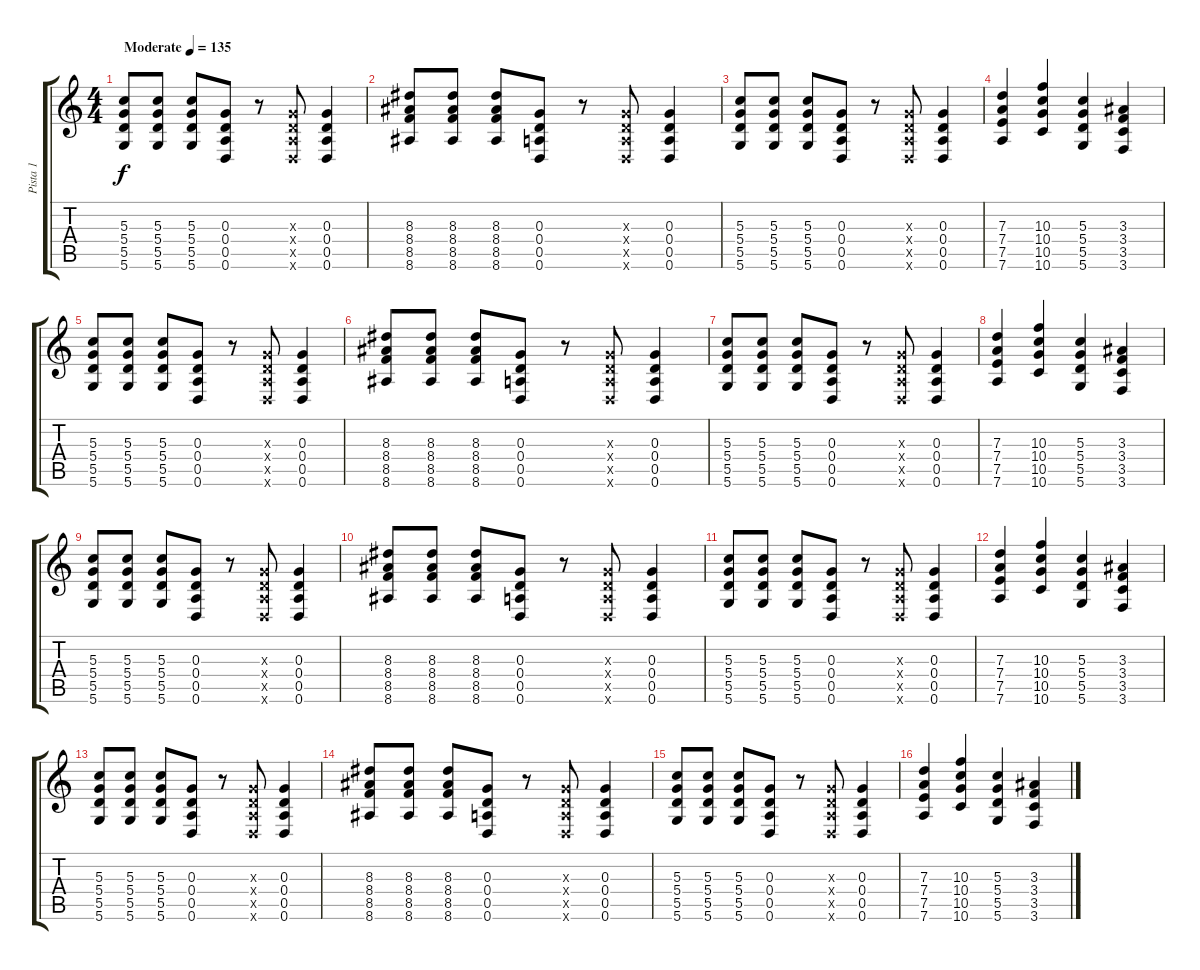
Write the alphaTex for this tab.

\track ("Pista 1" "Pista 1") {instrument overdrivenguitar}
\staff {score tabs}
\tuning (E4 B3 G3 D3 A2 D2) {hide}
\ts (4 4)
\tempo (135 "Moderate")
\clef g2
\ks c
(5.3 5.4 5.5 5.6).8{dy f instrument overdrivenguitar} (5.3 5.4 5.5 5.6).8 (5.3 5.4 5.5 5.6).8 (0.3 0.4 0.5 0.6).8 r.8 (0.3{x} 0.4{x} 0.5{x} 0.6{x}).8 (0.3 0.4 0.5 0.6).4 |
(8.3 8.4 8.5 8.6).8 (8.3 8.4 8.5 8.6).8 (8.3 8.4 8.5 8.6).8 (0.3 0.4 0.5 0.6).8 r.8 (0.3{x} 0.4{x} 0.5{x} 0.6{x}).8 (0.3 0.4 0.5 0.6).4 |
(5.3 5.4 5.5 5.6).8 (5.3 5.4 5.5 5.6).8 (5.3 5.4 5.5 5.6).8 (0.3 0.4 0.5 0.6).8 r.8 (0.3{x} 0.4{x} 0.5{x} 0.6{x}).8 (0.3 0.4 0.5 0.6).4 |
(7.3 7.4 7.5 7.6).4 (10.3 10.4 10.5 10.6).4 (5.3 5.4 5.5 5.6).4 (3.3 3.4 3.5 3.6).4 |
(5.3 5.4 5.5 5.6).8 (5.3 5.4 5.5 5.6).8 (5.3 5.4 5.5 5.6).8 (0.3 0.4 0.5 0.6).8 r.8 (0.3{x} 0.4{x} 0.5{x} 0.6{x}).8 (0.3 0.4 0.5 0.6).4 |
(8.3 8.4 8.5 8.6).8 (8.3 8.4 8.5 8.6).8 (8.3 8.4 8.5 8.6).8 (0.3 0.4 0.5 0.6).8 r.8 (0.3{x} 0.4{x} 0.5{x} 0.6{x}).8 (0.3 0.4 0.5 0.6).4 |
(5.3 5.4 5.5 5.6).8 (5.3 5.4 5.5 5.6).8 (5.3 5.4 5.5 5.6).8 (0.3 0.4 0.5 0.6).8 r.8 (0.3{x} 0.4{x} 0.5{x} 0.6{x}).8 (0.3 0.4 0.5 0.6).4 |
(7.3 7.4 7.5 7.6).4 (10.3 10.4 10.5 10.6).4 (5.3 5.4 5.5 5.6).4 (3.3 3.4 3.5 3.6).4 |
(5.3 5.4 5.5 5.6).8 (5.3 5.4 5.5 5.6).8 (5.3 5.4 5.5 5.6).8 (0.3 0.4 0.5 0.6).8 r.8 (0.3{x} 0.4{x} 0.5{x} 0.6{x}).8 (0.3 0.4 0.5 0.6).4 |
(8.3 8.4 8.5 8.6).8 (8.3 8.4 8.5 8.6).8 (8.3 8.4 8.5 8.6).8 (0.3 0.4 0.5 0.6).8 r.8 (0.3{x} 0.4{x} 0.5{x} 0.6{x}).8 (0.3 0.4 0.5 0.6).4 |
(5.3 5.4 5.5 5.6).8 (5.3 5.4 5.5 5.6).8 (5.3 5.4 5.5 5.6).8 (0.3 0.4 0.5 0.6).8 r.8 (0.3{x} 0.4{x} 0.5{x} 0.6{x}).8 (0.3 0.4 0.5 0.6).4 |
(7.3 7.4 7.5 7.6).4 (10.3 10.4 10.5 10.6).4 (5.3 5.4 5.5 5.6).4 (3.3 3.4 3.5 3.6).4 |
(5.3 5.4 5.5 5.6).8 (5.3 5.4 5.5 5.6).8 (5.3 5.4 5.5 5.6).8 (0.3 0.4 0.5 0.6).8 r.8 (0.3{x} 0.4{x} 0.5{x} 0.6{x}).8 (0.3 0.4 0.5 0.6).4 |
(8.3 8.4 8.5 8.6).8 (8.3 8.4 8.5 8.6).8 (8.3 8.4 8.5 8.6).8 (0.3 0.4 0.5 0.6).8 r.8 (0.3{x} 0.4{x} 0.5{x} 0.6{x}).8 (0.3 0.4 0.5 0.6).4 |
(5.3 5.4 5.5 5.6).8 (5.3 5.4 5.5 5.6).8 (5.3 5.4 5.5 5.6).8 (0.3 0.4 0.5 0.6).8 r.8 (0.3{x} 0.4{x} 0.5{x} 0.6{x}).8 (0.3 0.4 0.5 0.6).4 |
(7.3 7.4 7.5 7.6).4 (10.3 10.4 10.5 10.6).4 (5.3 5.4 5.5 5.6).4 (3.3 3.4 3.5 3.6).4
